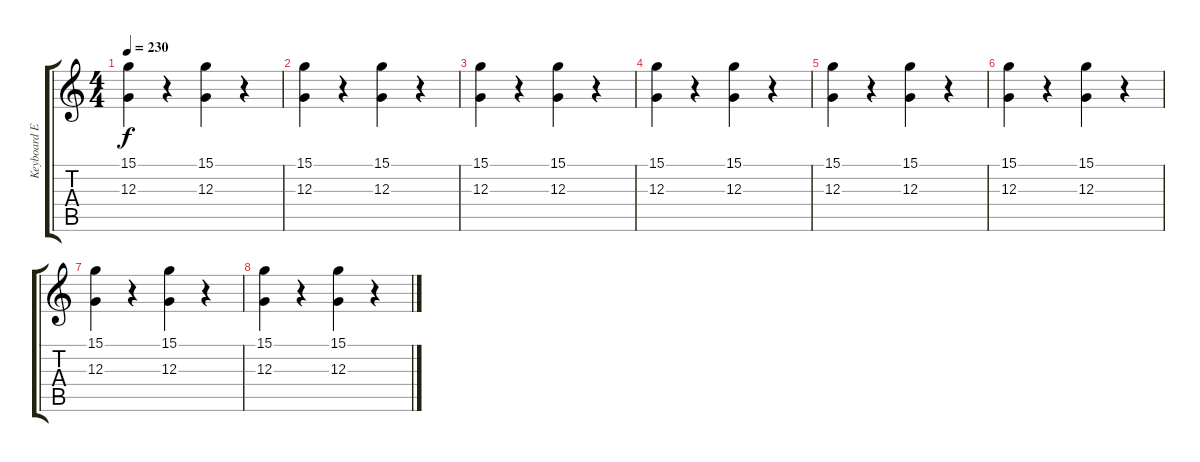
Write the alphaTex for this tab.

\track ("Keyboard Effect : Kotobuki Tsumugi - San" "Keyboard E") {instrument trumpet}
\staff {score tabs}
\tuning (E4 B3 G3 D3 A2 E2) {hide}
\ts (4 4)
\tempo 230
\clef g2
\ks c
(15.1 12.3).4{dy f} r.4 (15.1 12.3).4 r.4 |
(15.1 12.3).4 r.4 (15.1 12.3).4 r.4 |
(15.1 12.3).4 r.4 (15.1 12.3).4 r.4 |
(15.1 12.3).4 r.4 (15.1 12.3).4 r.4 |
(15.1 12.3).4 r.4 (15.1 12.3).4 r.4 |
(15.1 12.3).4 r.4 (15.1 12.3).4 r.4 |
(15.1 12.3).4 r.4 (15.1 12.3).4 r.4 |
(15.1 12.3).4 r.4 (15.1 12.3).4 r.4
